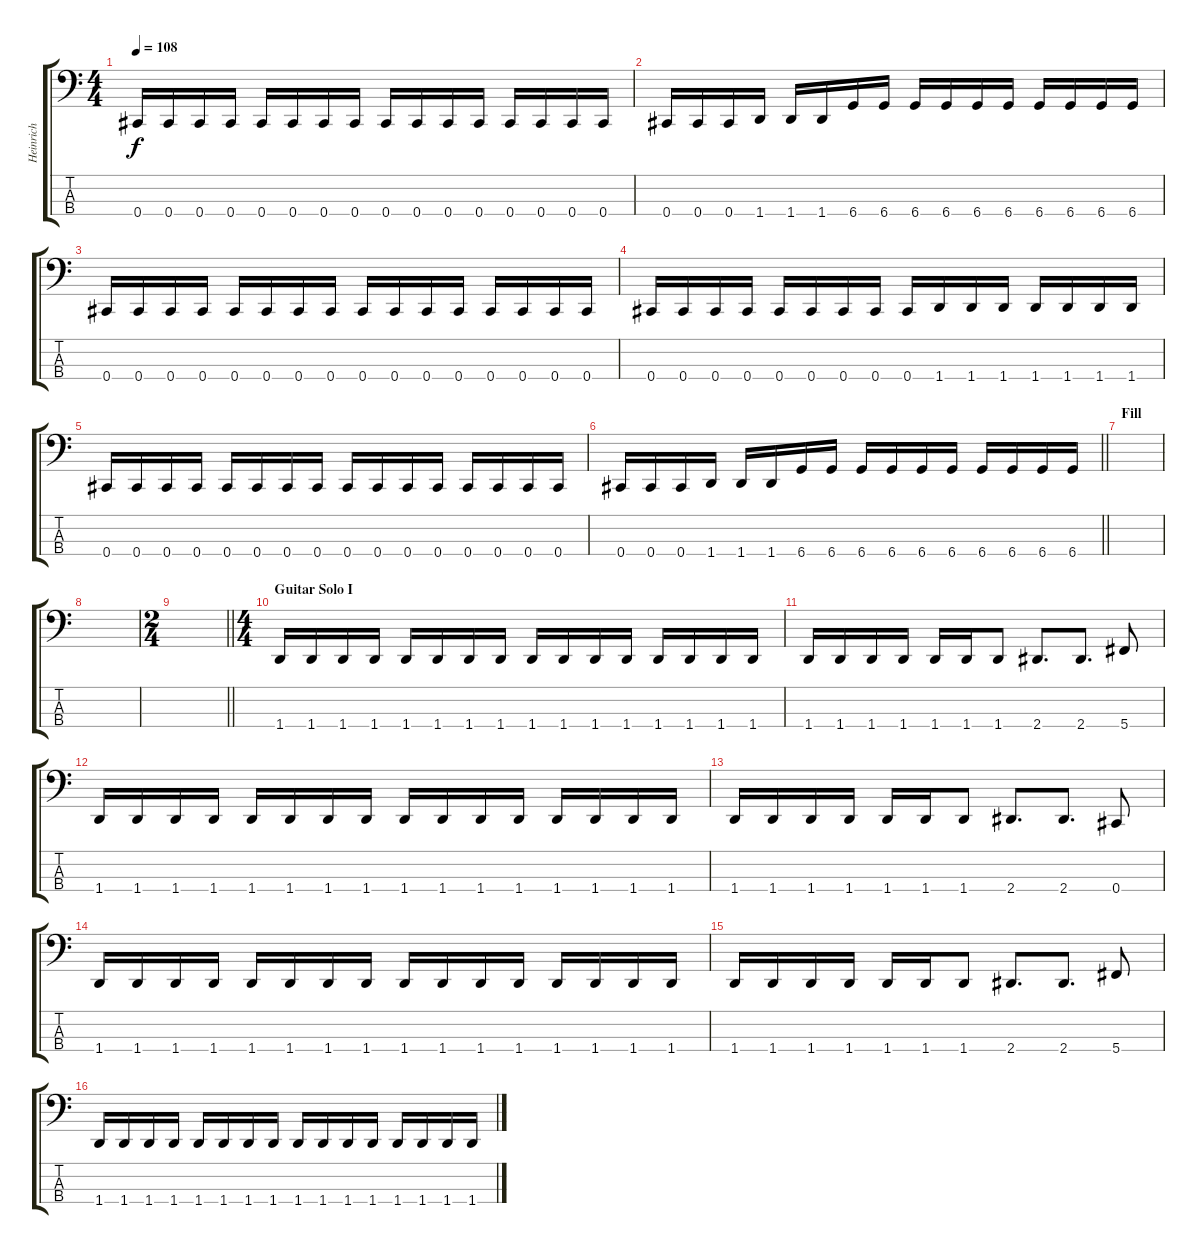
\track ("Heinrich" "Heinrich") {instrument electricbasspick}
\staff {score tabs}
\tuning (E2 B1 Gb1 Db1) {hide}
\ts (4 4)
\tempo 108
\clef f4
\ks c
0.4.16{dy f} 0.4.16 0.4.16 0.4.16 0.4.16 0.4.16 0.4.16 0.4.16 0.4.16 0.4.16 0.4.16 0.4.16 0.4.16 0.4.16 0.4.16 0.4.16 |
0.4.16 0.4.16 0.4.16 1.4.16 1.4.16 1.4.16 6.4.16 6.4.16 6.4.16 6.4.16 6.4.16 6.4.16 6.4.16 6.4.16 6.4.16 6.4.16 |
0.4.16 0.4.16 0.4.16 0.4.16 0.4.16 0.4.16 0.4.16 0.4.16 0.4.16 0.4.16 0.4.16 0.4.16 0.4.16 0.4.16 0.4.16 0.4.16 |
0.4.16 0.4.16 0.4.16 0.4.16 0.4.16 0.4.16 0.4.16 0.4.16 0.4.16 1.4.16 1.4.16 1.4.16 1.4.16 1.4.16 1.4.16 1.4.16 |
0.4.16 0.4.16 0.4.16 0.4.16 0.4.16 0.4.16 0.4.16 0.4.16 0.4.16 0.4.16 0.4.16 0.4.16 0.4.16 0.4.16 0.4.16 0.4.16 |
\barLineRight lightlight
0.4.16 0.4.16 0.4.16 1.4.16 1.4.16 1.4.16 6.4.16 6.4.16 6.4.16 6.4.16 6.4.16 6.4.16 6.4.16 6.4.16 6.4.16 6.4.16 |
\section ("" "Fill")
|
|
\ts (2 4)
\barLineRight lightlight
|
\ts (4 4)
\section ("" "Guitar Solo I")
1.4.16 1.4.16 1.4.16 1.4.16 1.4.16 1.4.16 1.4.16 1.4.16 1.4.16 1.4.16 1.4.16 1.4.16 1.4.16 1.4.16 1.4.16 1.4.16 |
1.4.16 1.4.16 1.4.16 1.4.16 1.4.16 1.4.16 1.4.8 2.4.8{d} 2.4.8{d} 5.4.8 |
1.4.16 1.4.16 1.4.16 1.4.16 1.4.16 1.4.16 1.4.16 1.4.16 1.4.16 1.4.16 1.4.16 1.4.16 1.4.16 1.4.16 1.4.16 1.4.16 |
1.4.16 1.4.16 1.4.16 1.4.16 1.4.16 1.4.16 1.4.8 2.4.8{d} 2.4.8{d} 0.4.8 |
1.4.16 1.4.16 1.4.16 1.4.16 1.4.16 1.4.16 1.4.16 1.4.16 1.4.16 1.4.16 1.4.16 1.4.16 1.4.16 1.4.16 1.4.16 1.4.16 |
1.4.16 1.4.16 1.4.16 1.4.16 1.4.16 1.4.16 1.4.8 2.4.8{d} 2.4.8{d} 5.4.8 |
1.4.16 1.4.16 1.4.16 1.4.16 1.4.16 1.4.16 1.4.16 1.4.16 1.4.16 1.4.16 1.4.16 1.4.16 1.4.16 1.4.16 1.4.16 1.4.16
